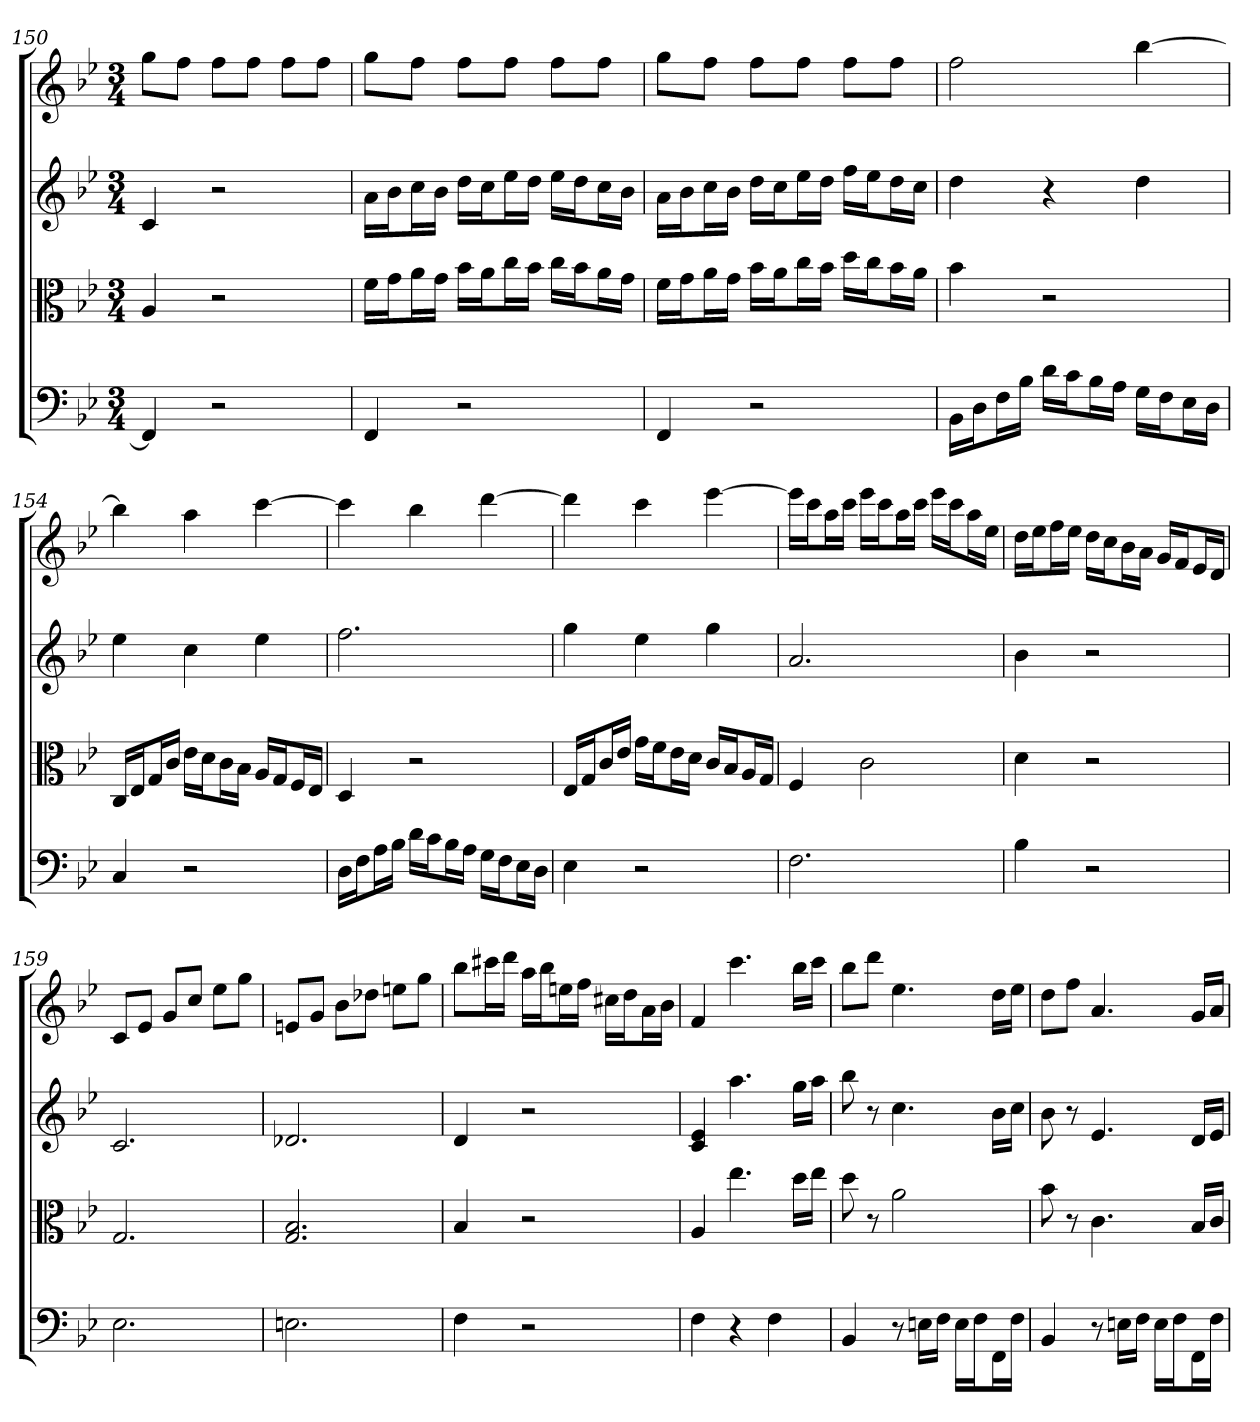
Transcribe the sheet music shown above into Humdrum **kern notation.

**kern	**kern	**kern	**kern
*part4	*part3	*part2	*part1
*staff4	*staff3	*staff2	*staff1
*clefF4	*clefC3	*	*
*k[b-e-]	*k[b-e-]	*k[b-e-]	*k[b-e-]
*B-:	*B-:	*B-:	*B-:
*M3/4	*M3/4	*M3/4	*M3/4
=150	=150	=150	=150
4FF]	4A	4c	8ggL
.	.	.	8ffJ
2r	2r	2r	8ffL
.	.	.	8ffJ
.	.	.	8ffL
.	.	.	8ffJ
=151	=151	=151	=151
4FF	16f\LL	16aLL	8ggL
.	16g\J	16b-J	.
.	16a\L	16ccL	8ffJ
.	16g\JJ	16b-JJ	.
2r	16b-\LL	16ddLL	8ffL
.	16a\J	16ccJ	.
.	16cc\L	16ee-L	8ffJ
.	16b-\JJ	16ddJJ	.
.	16cc\LL	16ee-LL	8ffL
.	16b-\J	16ddJ	.
.	16a\L	16ccL	8ffJ
.	16g\JJ	16b-JJ	.
=152	=152	=152	=152
4FF	16f\LL	16aLL	8ggL
.	16g\J	16b-J	.
.	16a\L	16ccL	8ffJ
.	16g\JJ	16b-JJ	.
2r	16b-\LL	16ddLL	8ffL
.	16a\J	16ccJ	.
.	16cc\L	16ee-L	8ffJ
.	16b-\JJ	16ddJJ	.
.	16dd\LL	16ffLL	8ffL
.	16cc\J	16ee-J	.
.	16b-\L	16ddL	8ffJ
.	16a\JJ	16ccJJ	.
=153	=153	=153	=153
16BB-\LL	4b-	4dd	2ff
16D\J	.	.	.
16F\L	.	.	.
16B-\JJ	.	.	.
16d\LL	2r	4r	.
16c\J	.	.	.
16B-\L	.	.	.
16A\JJ	.	.	.
16G\LL	.	4dd	[4bb-
16F\J	.	.	.
16E-\L	.	.	.
16D\JJ	.	.	.
=154	=154	=154	=154
4C	16C/LL	4ee-	4bb-]
.	16E-/J	.	.
.	16G/L	.	.
.	16c/JJ	.	.
2r	16e-\LL	4cc	4aa
.	16d\J	.	.
.	16c\L	.	.
.	16B-\JJ	.	.
.	16A/LL	4ee-	[4ccc
.	16G/J	.	.
.	16F/L	.	.
.	16E-/JJ	.	.
=155	=155	=155	=155
16D\LL	4D	2.ff	4ccc]
16F\J	.	.	.
16A\L	.	.	.
16B-\JJ	.	.	.
16d\LL	2r	.	4bb-
16c\J	.	.	.
16B-\L	.	.	.
16A\JJ	.	.	.
16G\LL	.	.	[4ddd
16F\J	.	.	.
16E-\L	.	.	.
16D\JJ	.	.	.
=156	=156	=156	=156
4E-	16E-/LL	4gg	4ddd]
.	16G/J	.	.
.	16c/L	.	.
.	16e-/JJ	.	.
2r	16g\LL	4ee-	4ccc
.	16f\J	.	.
.	16e-\L	.	.
.	16d\JJ	.	.
.	16c/LL	4gg	[4eee-
.	16B-/J	.	.
.	16A/L	.	.
.	16G/JJ	.	.
=157	=157	=157	=157
2.F	4F	2.a	16eee-LL]
.	.	.	16cccJ
.	.	.	16aaL
.	.	.	16cccJJ
.	2c	.	16eee-LL
.	.	.	16cccJ
.	.	.	16aaL
.	.	.	16cccJJ
.	.	.	16eee-LL
.	.	.	16cccJ
.	.	.	16aaL
.	.	.	16ee-JJ
=158	=158	=158	=158
4B-	4d	4b-	16ddLL
.	.	.	16ee-J
.	.	.	16ffL
.	.	.	16ee-JJ
2r	2r	2r	16ddLL
.	.	.	16ccJ
.	.	.	16b-L
.	.	.	16aJJ
.	.	.	16gLL
.	.	.	16fJ
.	.	.	16e-L
.	.	.	16dJJ
=159	=159	=159	=159
2.E-	2.G	2.c	8cL
.	.	.	8e-J
.	.	.	8gL
.	.	.	8ccJ
.	.	.	8ee-L
.	.	.	8ggJ
=160	=160	=160	=160
2.En	2.G 2.B-	2.d-X	8enL
.	.	.	8gJ
.	.	.	8b-L
.	.	.	8dd-XJ
.	.	.	8eenL
.	.	.	8ggJ
=161	=161	=161	=161
4F	4B-	4d	8bb-L
.	.	.	16ccc#XL
.	.	.	16dddJJ
2r	2r	2r	16aaLL
.	.	.	16bb-J
.	.	.	16eenL
.	.	.	16ffJJ
.	.	.	16cc#XLL
.	.	.	16ddJ
.	.	.	16aL
.	.	.	16b-JJ
=162	=162	=162	=162
4F	4A	4c 4e-	4f
4r	4.ee-	4.aa	4.ccc
4F	.	.	.
.	16dd\LL	16ggLL	16bb-LL
.	16ee-\JJ	16aaJJ	16cccJJ
=163	=163	=163	=163
4BB-	8dd	8bb-	8bb-L
.	8r	8r	8dddJ
8r	2a	4.cc	4.ee-
16En\LL	.	.	.
16F\JJ	.	.	.
16E\LL	.	.	.
16F\J	.	.	.
16FF\L	.	16b-LL	16ddLL
16F\JJ	.	16ccJJ	16ee-JJ
=164	=164	=164	=164
4BB-	8b-	8b-	8ddL
.	8r	8r	8ffJ
8r	4.c	4.e-	4.a
16En\LL	.	.	.
16F\JJ	.	.	.
16E\LL	.	.	.
16F\J	.	.	.
16FF\L	16B-/LL	16dLL	16gLL
16F\JJ	16c/JJ	16e-JJ	16aJJ
=	=	=	=
*-	*-	*-	*-
